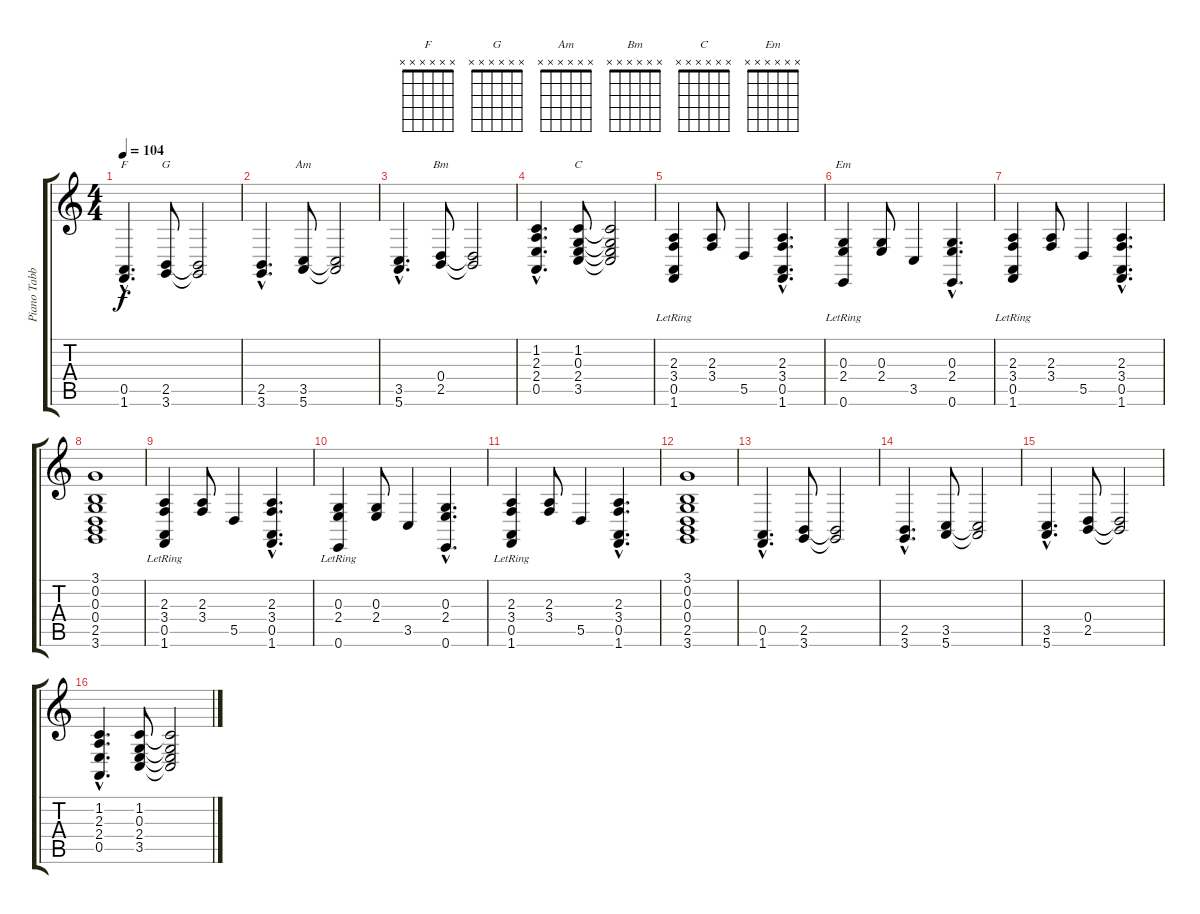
\track ("Piano Tabbed for Guitar" "Piano Tabb") {instrument acousticgrandpiano}
\staff {score tabs}
\tuning (E4 B3 G3 D3 A2 E2) {hide}
\chord ("F" x x x x x x) {firstfret 0}
\chord ("G" x x x x x x) {firstfret 0}
\chord ("Am" x x x x x x) {firstfret 0}
\chord ("Bm" x x x x x x) {firstfret 0}
\chord ("C" x x x x x x) {firstfret 0}
\chord ("Em" x x x x x x) {firstfret 0}
\ts (4 4)
\tempo 104
\clef g2
\ks c
(0.5{hac} 1.6{hac}).4{d ch "F" dy f} (2.5 3.6).8{ch "G"} (2.5{t} 3.6{t}).2 |
(2.5{hac} 3.6{hac}).4{d} (3.5 5.6).8{ch "Am"} (3.5{t} 5.6{t}).2 |
(3.5{hac} 5.6{hac}).4{d} (0.4 2.5).8{ch "Bm"} (0.4{t} 2.5{t}).2 |
(1.2{hac} 2.3{hac} 2.4{hac} 0.5{hac}).4{d} (1.2 0.3 2.4 3.5).8{ch "C"} (1.2{t} 0.3{t} 2.4{t} 3.5{t}).2 |
(2.3 3.4 0.5{lr} 1.6{lr}).4 (2.3 3.4).8 5.5.4 (2.3{hac} 3.4{hac} 0.5{hac} 1.6{hac}).4{d} |
(0.3 2.4 0.6{lr}).4{ch "Em"} (0.3 2.4).8 3.5.4 (0.3{hac} 2.4{hac} 0.6{hac}).4{d} |
(2.3 3.4 0.5{lr} 1.6{lr}).4 (2.3 3.4).8 5.5.4 (2.3{hac} 3.4{hac} 0.5{hac} 1.6{hac}).4{d} |
(3.1 0.2 0.3 0.4 2.5 3.6).1 |
(2.3 3.4 0.5{lr} 1.6{lr}).4 (2.3 3.4).8 5.5.4 (2.3{hac} 3.4{hac} 0.5{hac} 1.6{hac}).4{d} |
(0.3 2.4 0.6{lr}).4 (0.3 2.4).8 3.5.4 (0.3{hac} 2.4{hac} 0.6{hac}).4{d} |
(2.3 3.4 0.5{lr} 1.6{lr}).4 (2.3 3.4).8 5.5.4 (2.3{hac} 3.4{hac} 0.5{hac} 1.6{hac}).4{d} |
(3.1 0.2 0.3 0.4 2.5 3.6).1 |
(0.5{hac} 1.6{hac}).4{d} (2.5 3.6).8 (2.5{t} 3.6{t}).2 |
(2.5{hac} 3.6{hac}).4{d} (3.5 5.6).8 (3.5{t} 5.6{t}).2 |
(3.5{hac} 5.6{hac}).4{d} (0.4 2.5).8 (0.4{t} 2.5{t}).2 |
(1.2{hac} 2.3{hac} 2.4{hac} 0.5{hac}).4{d} (1.2 0.3 2.4 3.5).8 (1.2{t} 0.3{t} 2.4{t} 3.5{t}).2
